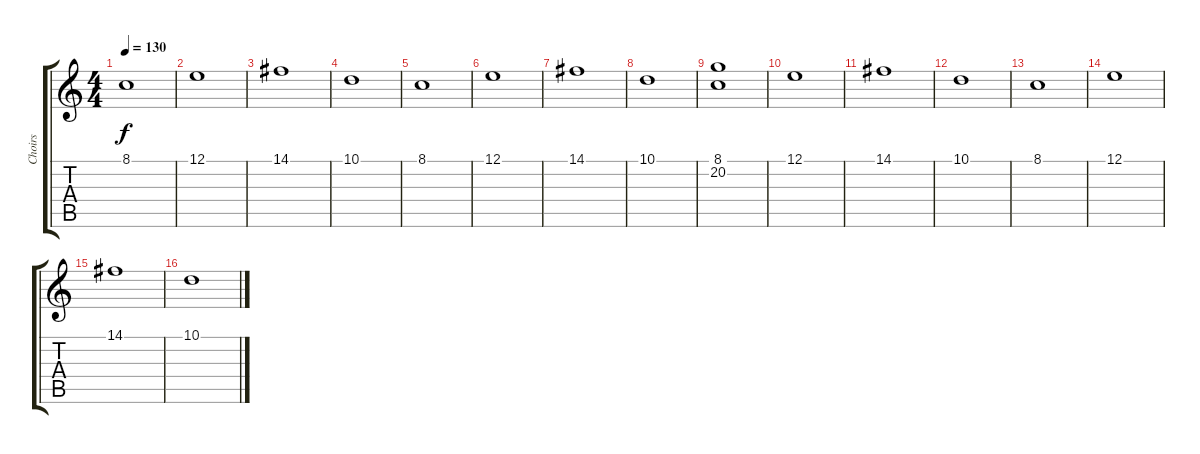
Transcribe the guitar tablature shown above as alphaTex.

\track ("Choirs" "Choirs") {instrument choiraahs}
\staff {score tabs}
\tuning (E4 B3 G3 D3 A2 E2) {hide}
\ts (4 4)
\tempo 130
\clef g2
\ks c
8.1.1{dy f} |
12.1.1 |
14.1.1 |
10.1.1 |
8.1.1 |
12.1.1 |
14.1.1 |
10.1.1 |
(8.1 20.2).1 |
12.1.1 |
14.1.1 |
10.1.1 |
8.1.1 |
12.1.1 |
14.1.1 |
10.1.1
